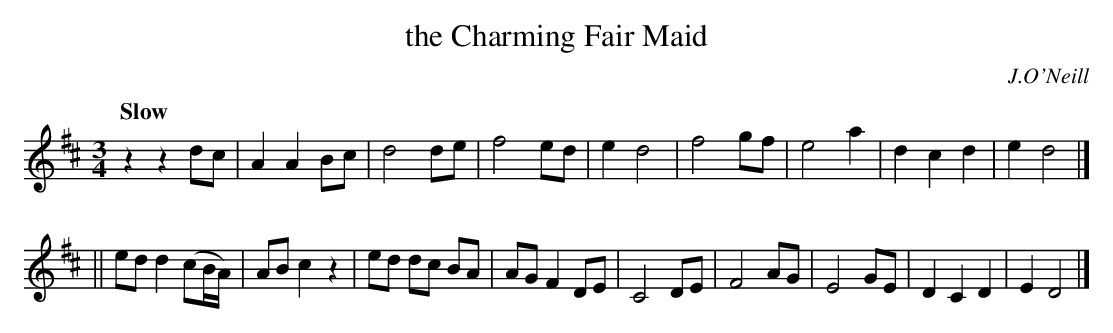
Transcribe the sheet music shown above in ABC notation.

X:1
T: the Charming Fair Maid
O: J.O'Neill
Q: "Slow"
M: 3/4
L: 1/8
K: D
z2 z2 dc \
| A2 A2 Bc | d4 de | f4 ed | e2 d4 \
| f4 gf | e4 a2 | d2 c2 d2 | e2 d4 |]
|| ed d2 (cB/A/) | AB c2 z2 | ed dc BA | AG F2 DE \
| C4 DE | F4 AG | E4 GE | D2 C2 D2 | E2 D4 |]
